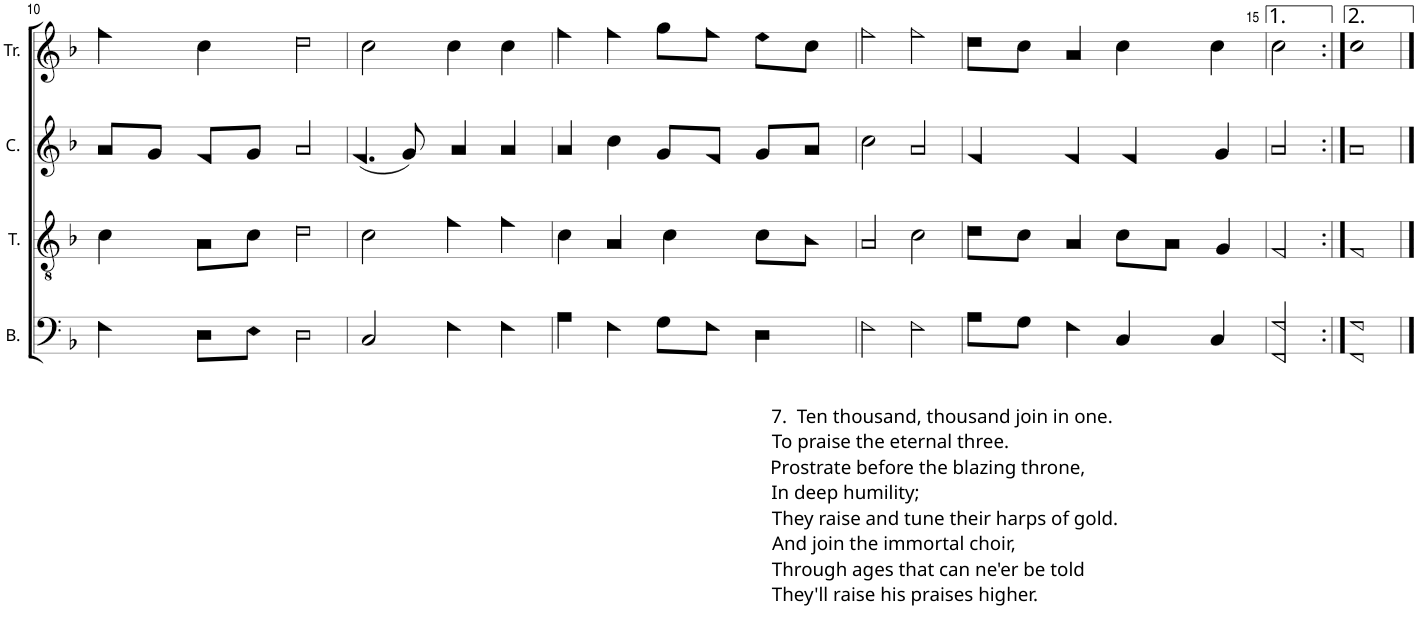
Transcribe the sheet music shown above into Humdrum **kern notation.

**kern	**kern	**kern	**kern
*part4	*part3	*part2	*part1
*staff4	*staff3	*staff2	*staff1
*I"B.	*I"T.	*I"A.	*I"Tr.
*I'B.	*I'T.	*	*I'Tr.
!!LO:PB:g=z
*clefF4	*clefGv2	*clefG2	*clefG2
*k[b-]	*k[b-]	*k[b-]	*k[b-]
*M4/4	*M4/4	*M4/4	*M4/4
*met(c)	*met(c)	*met(c)	*met(c)
=10	=10	=10	=10
4F!\	4c!\	8a!/L	4ff!\
.	.	8g!/J	.
8D!\L	8A!\L	8f!/L	4cc!\
8E!\J	8c!\J	8g!/J	.
2D!\	2d!\	2a!/	2dd!\
=11	=11	=11	=11
2C!/	2c!\	(4.f!/	2cc!\
.	.	8g!/)	.
4F!\	4f!\	4a!/	4cc!\
4F!\	4f!\	4a!/	4cc!\
=12	=12	=12	=12
4A!\	4c!\	4a!/	4ff!\
4F!\	4A!/	4cc!\	4ff!\
8G!\L	4c!\	8g!/L	8gg!\L
8F!\J	.	8f!/J	8ff!\J
4D!\	8c!\L	8g!/L	8ee!\L
.	8B-!\J	8a!/J	8cc!\J
=13	=13	=13	=13
2F!\	2A!/	2cc!\	2ff!\
!LO:TX:b:t=7.  Ten thousand, thousand join in one.	!	!	!
!LO:TX:b:t=To praise the eternal three.	!	!	!
!LO:TX:b:t=Prostrate before the blazing throne,	!	!	!
!LO:TX:b:t=In deep humility;	!	!	!
!LO:TX:b:t=They raise and tune their harps of gold.	!	!	!
!LO:TX:b:t=And join the immortal choir,	!	!	!
!LO:TX:b:t=Through ages that can ne'er be told	!	!	!
!LO:TX:b:t=They'll raise his praises higher.	!	!	!
2F!\	2c!\	2a!/	2ff!\
=14	=14	=14	=14
8A!\L	8d!\L	4f!/	8dd!\L
8G!\J	8c!\J	.	8cc!\J
4F!\	4A!/	4f!/	4a!/
4C!/	8c!\L	4f!/	4cc!\
.	8A!\J	.	.
4C!/	4G!/	4g!/	4cc!\
=15	=15	=15	=15
2FF!/ 2F!/	2F!/	2a!/	2cc!\
=16:|!	=16:|!	=16:|!	=16:|!
1FF! 1F!	1F!	1a!	1cc!
==	==	==	==
*-	*-	*-	*-
